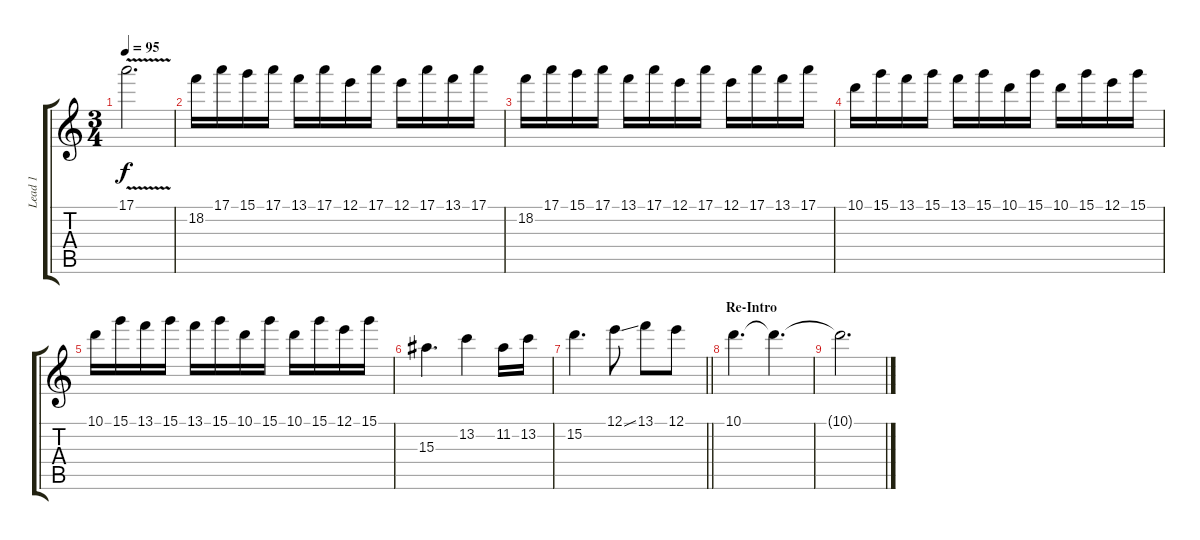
\track ("Lead 1" "Lead 1") {instrument distortionguitar}
\staff {score tabs}
\tuning (E4 B3 G3 D3 A2 D2) {hide}
\ts (3 4)
\tempo 95
\clef g2
\ks c
17.1{v}.2{d dy f} |
18.2.16 17.1.16 15.1.16 17.1.16 13.1.16 17.1.16 12.1.16 17.1.16 12.1.16 17.1.16 13.1.16 17.1.16 |
18.2.16 17.1.16 15.1.16 17.1.16 13.1.16 17.1.16 12.1.16 17.1.16 12.1.16 17.1.16 13.1.16 17.1.16 |
10.1.16 15.1.16 13.1.16 15.1.16 13.1.16 15.1.16 10.1.16 15.1.16 10.1.16 15.1.16 12.1.16 15.1.16 |
10.1.16 15.1.16 13.1.16 15.1.16 13.1.16 15.1.16 10.1.16 15.1.16 10.1.16 15.1.16 12.1.16 15.1.16 |
15.3.4{d} 13.2.4 11.2.16 13.2.16 |
\barLineRight lightlight
15.2.4{d} 12.1{ss}.8 13.1.8 12.1.8 |
\section ("" "Re-Intro")
10.1.4{d} 10.1{t}.4{d volume 5} |
10.1{t}.2{d}
